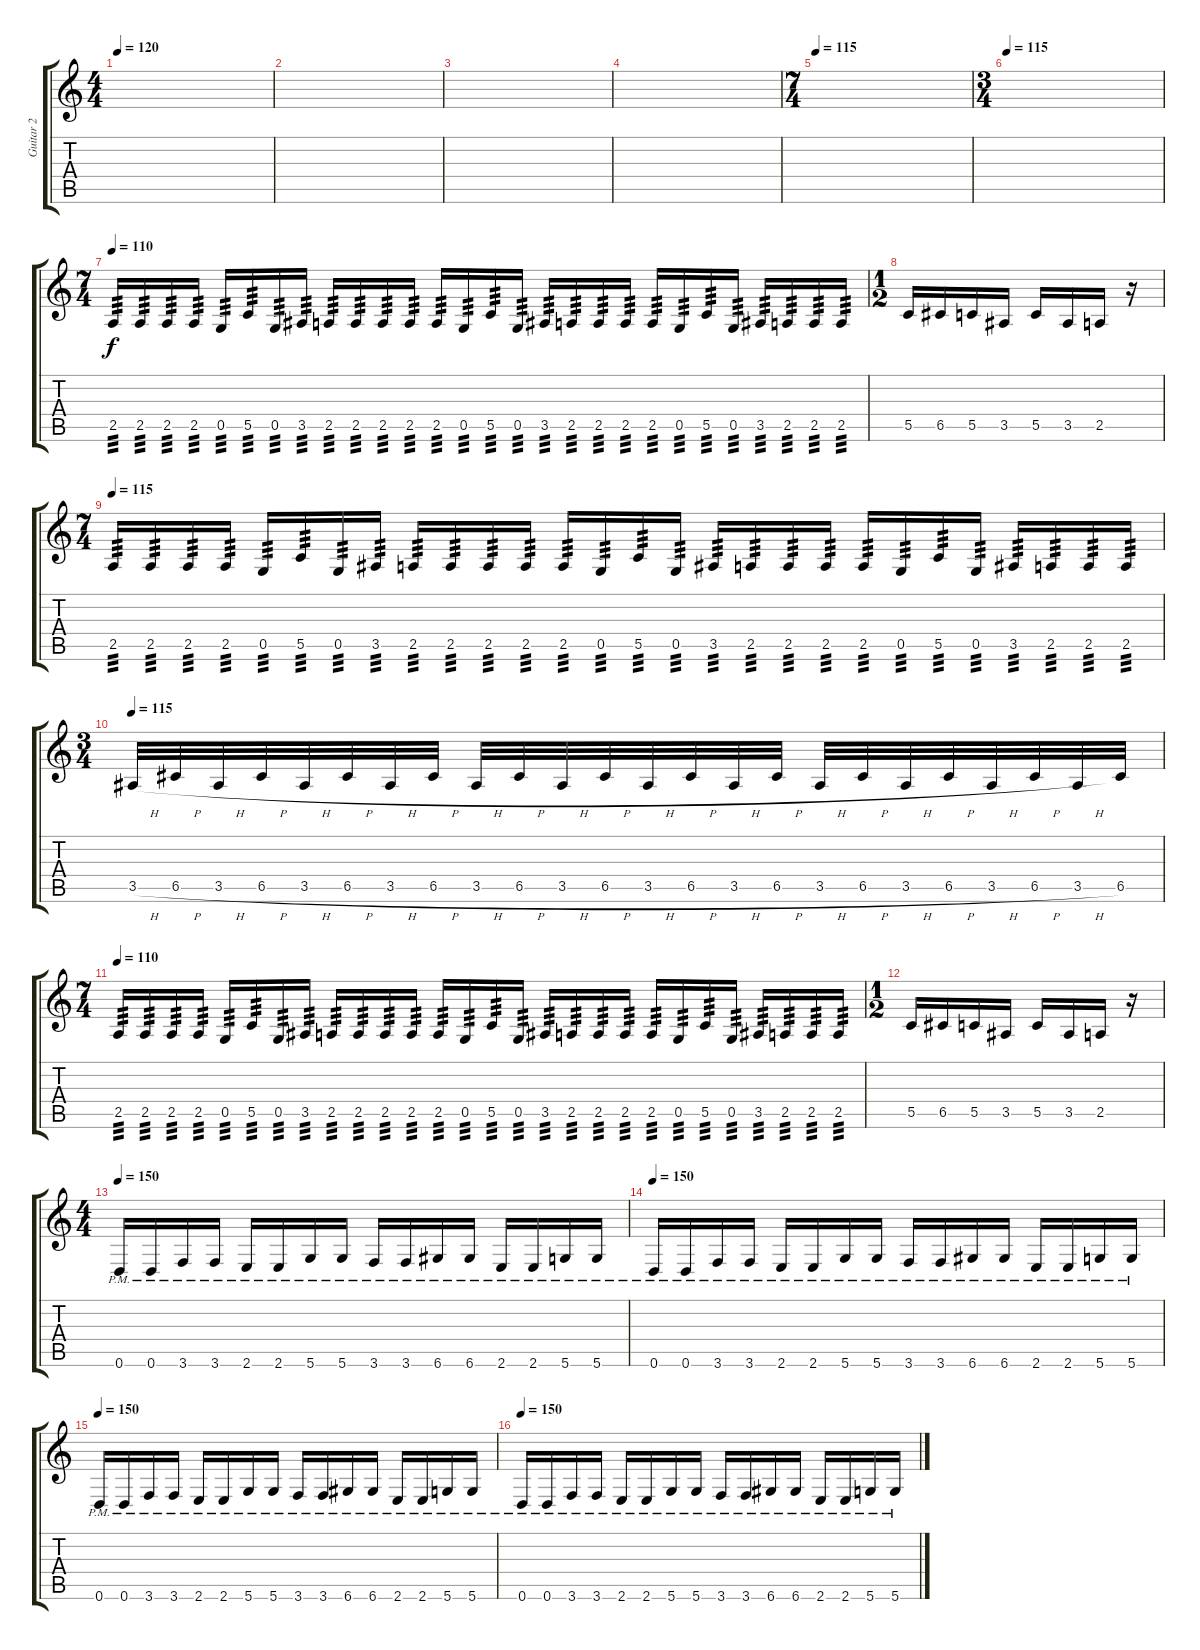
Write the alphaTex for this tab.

\track ("Guitar 2" "Guitar 2") {instrument distortionguitar}
\staff {score tabs}
\tuning (D4 A3 F3 C3 G2 D2) {hide}
\ts (4 4)
\tempo 120
\clef g2
\ks c
|
|
|
|
\ts (7 4)
\tempo 115
|
\ts (3 4)
\tempo 115
|
\ts (7 4)
\tempo 110
2.5.16{tp 3 instrument distortionguitar} 2.5.16{tp 3} 2.5.16{tp 3} 2.5.16{tp 3} 0.5.16{tp 3} 5.5.16{tp 3} 0.5.16{tp 3} 3.5.16{tp 3} 2.5.16{tp 3} 2.5.16{tp 3} 2.5.16{tp 3} 2.5.16{tp 3} 2.5.16{tp 3} 0.5.16{tp 3} 5.5.16{tp 3} 0.5.16{tp 3} 3.5.16{tp 3} 2.5.16{tp 3} 2.5.16{tp 3} 2.5.16{tp 3} 2.5.16{tp 3} 0.5.16{tp 3} 5.5.16{tp 3} 0.5.16{tp 3} 3.5.16{tp 3} 2.5.16{tp 3} 2.5.16{tp 3} 2.5.16{tp 3} |
\ts (1 2)
5.5.16 6.5.16 5.5.16 3.5.16 5.5.16 3.5.16 2.5.16 r.16 |
\ts (7 4)
\tempo 115
2.5.16{tp 3 instrument distortionguitar} 2.5.16{tp 3} 2.5.16{tp 3} 2.5.16{tp 3} 0.5.16{tp 3} 5.5.16{tp 3} 0.5.16{tp 3} 3.5.16{tp 3} 2.5.16{tp 3} 2.5.16{tp 3} 2.5.16{tp 3} 2.5.16{tp 3} 2.5.16{tp 3} 0.5.16{tp 3} 5.5.16{tp 3} 0.5.16{tp 3} 3.5.16{tp 3} 2.5.16{tp 3} 2.5.16{tp 3} 2.5.16{tp 3} 2.5.16{tp 3} 0.5.16{tp 3} 5.5.16{tp 3} 0.5.16{tp 3} 3.5.16{tp 3} 2.5.16{tp 3} 2.5.16{tp 3} 2.5.16{tp 3} |
\ts (3 4)
\tempo 115
3.5{h}.32 6.5{h}.32 3.5{h}.32 6.5{h}.32 3.5{h}.32 6.5{h}.32 3.5{h}.32 6.5{h}.32 3.5{h}.32 6.5{h}.32 3.5{h}.32 6.5{h}.32 3.5{h}.32 6.5{h}.32 3.5{h}.32 6.5{h}.32 3.5{h}.32 6.5{h}.32 3.5{h}.32 6.5{h}.32 3.5{h}.32 6.5{h}.32 3.5{h}.32 6.5.32 |
\ts (7 4)
\tempo 110
2.5.16{tp 3 instrument distortionguitar} 2.5.16{tp 3} 2.5.16{tp 3} 2.5.16{tp 3} 0.5.16{tp 3} 5.5.16{tp 3} 0.5.16{tp 3} 3.5.16{tp 3} 2.5.16{tp 3} 2.5.16{tp 3} 2.5.16{tp 3} 2.5.16{tp 3} 2.5.16{tp 3} 0.5.16{tp 3} 5.5.16{tp 3} 0.5.16{tp 3} 3.5.16{tp 3} 2.5.16{tp 3} 2.5.16{tp 3} 2.5.16{tp 3} 2.5.16{tp 3} 0.5.16{tp 3} 5.5.16{tp 3} 0.5.16{tp 3} 3.5.16{tp 3} 2.5.16{tp 3} 2.5.16{tp 3} 2.5.16{tp 3} |
\ts (1 2)
5.5.16 6.5.16 5.5.16 3.5.16 5.5.16 3.5.16 2.5.16 r.16 |
\ts (4 4)
\tempo 150
0.6{pm}.16 0.6{pm}.16 3.6{pm}.16 3.6{pm}.16 2.6{pm}.16 2.6{pm}.16 5.6{pm}.16 5.6{pm}.16 3.6{pm}.16 3.6{pm}.16 6.6{pm}.16 6.6{pm}.16 2.6{pm}.16 2.6{pm}.16 5.6{pm}.16 5.6{pm}.16 |
\tempo 150
0.6{pm}.16 0.6{pm}.16 3.6{pm}.16 3.6{pm}.16 2.6{pm}.16 2.6{pm}.16 5.6{pm}.16 5.6{pm}.16 3.6{pm}.16 3.6{pm}.16 6.6{pm}.16 6.6{pm}.16 2.6{pm}.16 2.6{pm}.16 5.6{pm}.16 5.6{pm}.16 |
\tempo 150
0.6{pm}.16 0.6{pm}.16 3.6{pm}.16 3.6{pm}.16 2.6{pm}.16 2.6{pm}.16 5.6{pm}.16 5.6{pm}.16 3.6{pm}.16 3.6{pm}.16 6.6{pm}.16 6.6{pm}.16 2.6{pm}.16 2.6{pm}.16 5.6{pm}.16 5.6{pm}.16 |
\tempo 150
0.6{pm}.16 0.6{pm}.16 3.6{pm}.16 3.6{pm}.16 2.6{pm}.16 2.6{pm}.16 5.6{pm}.16 5.6{pm}.16 3.6{pm}.16 3.6{pm}.16 6.6{pm}.16 6.6{pm}.16 2.6{pm}.16 2.6{pm}.16 5.6{pm}.16 5.6{pm}.16
